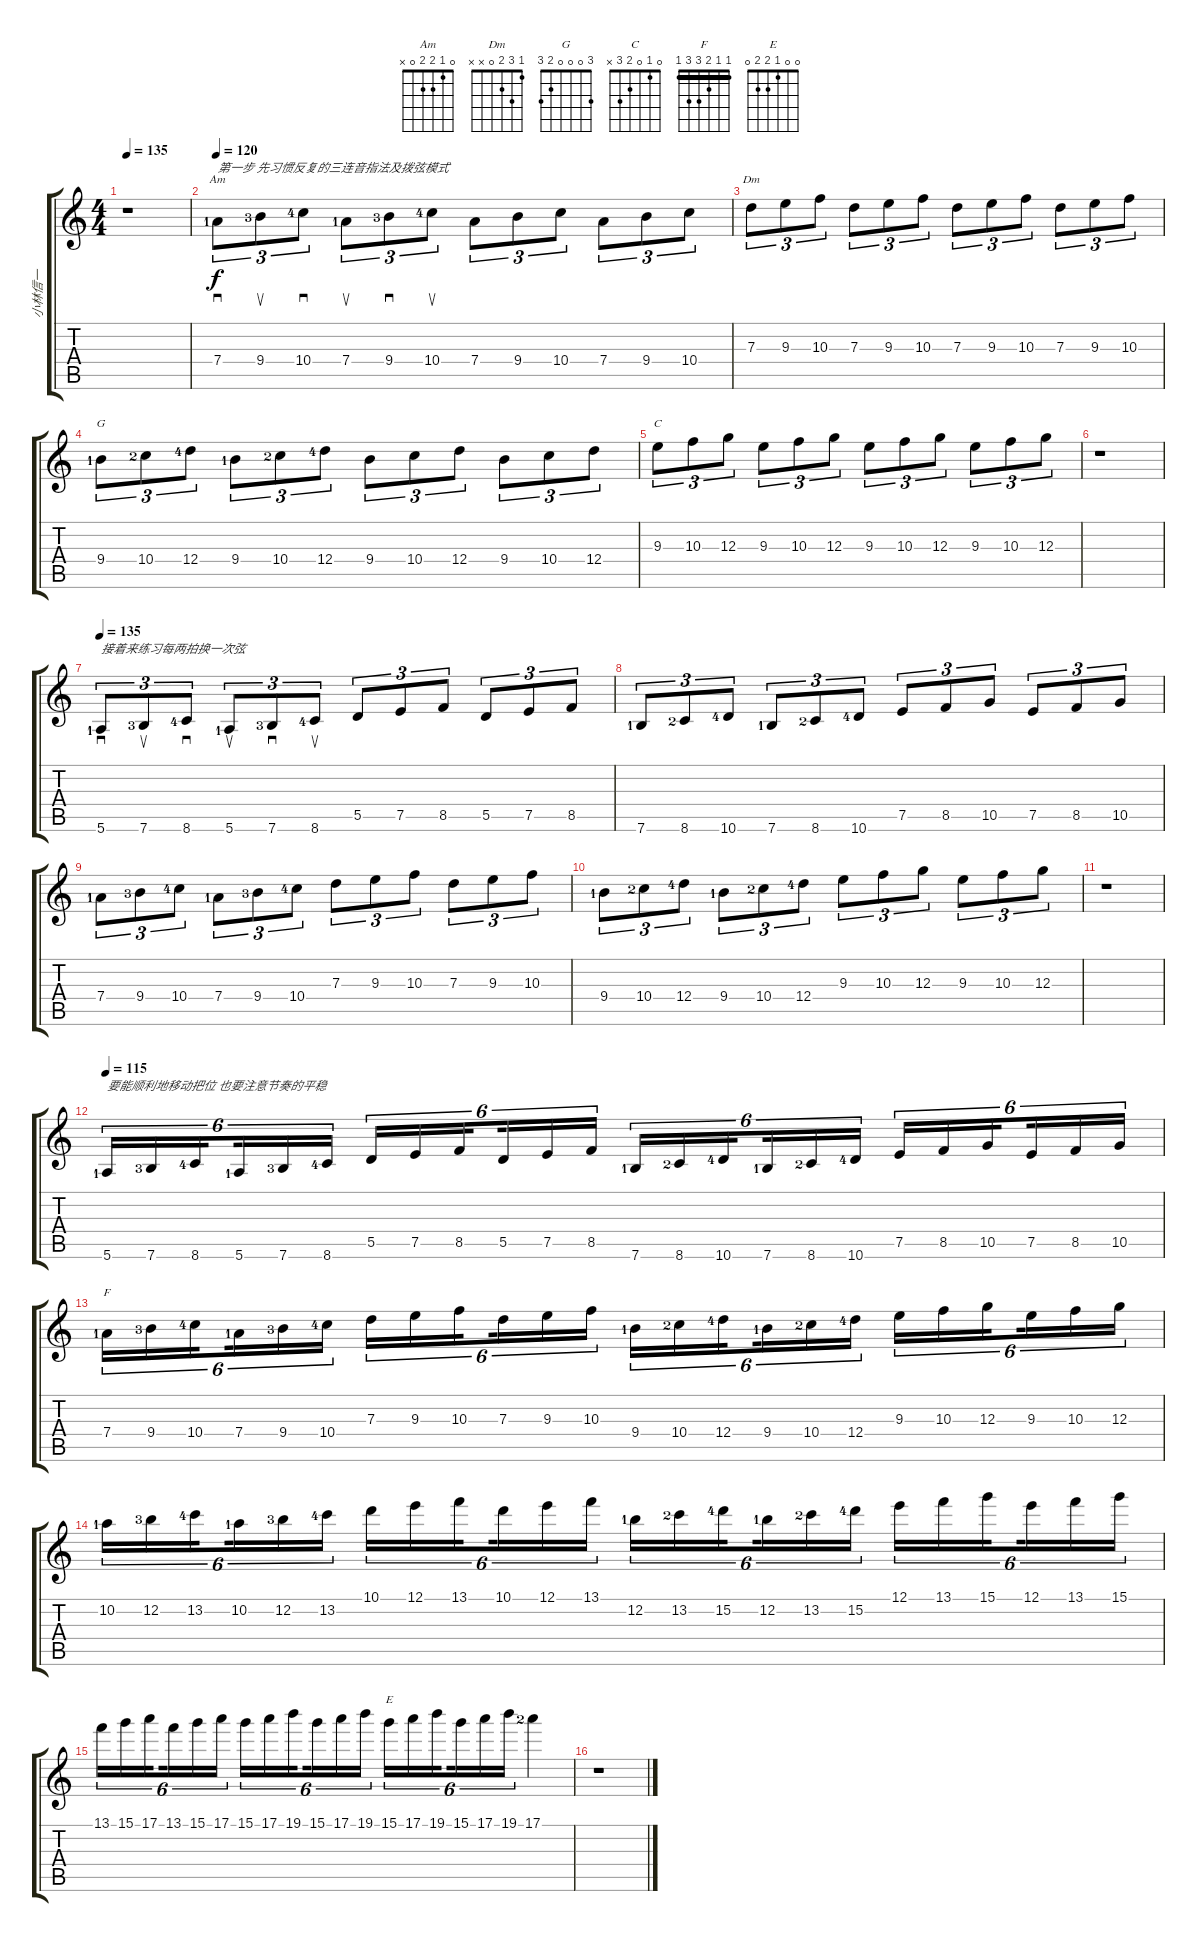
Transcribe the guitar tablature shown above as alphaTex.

\track ("小林信一" "小林信一") {instrument overdrivenguitar}
\staff {score tabs}
\tuning (E4 B3 G3 D3 A2 E2) {hide}
\chord ("Am" 0 1 2 2 0 x)
\chord ("Dm" 1 3 2 0 x x)
\chord ("G" 3 0 0 0 2 3)
\chord ("C" 0 1 0 2 3 x)
\chord ("F" 1 1 2 3 3 1) {barre 1}
\chord ("E" 0 0 1 2 2 0)
\ts (4 4)
\tempo 135
\clef g2
\ks c
r.1{dy f} |
\tempo 120
7.4{lf 2}.8{sd tu (3 2) ch "Am" txt "第一步 先习惯反复的三连音指法及拨弦模式"} 9.4{lf 4}.8{su tu (3 2)} 10.4{lf 5}.8{sd tu (3 2)} 7.4{lf 2}.8{su tu (3 2)} 9.4{lf 4}.8{sd tu (3 2)} 10.4{lf 5}.8{su tu (3 2)} 7.4.8{tu (3 2)} 9.4.8{tu (3 2)} 10.4.8{tu (3 2)} 7.4.8{tu (3 2)} 9.4.8{tu (3 2)} 10.4.8{tu (3 2)} |
7.3.8{tu (3 2) ch "Dm"} 9.3.8{tu (3 2)} 10.3.8{tu (3 2)} 7.3.8{tu (3 2)} 9.3.8{tu (3 2)} 10.3.8{tu (3 2)} 7.3.8{tu (3 2)} 9.3.8{tu (3 2)} 10.3.8{tu (3 2)} 7.3.8{tu (3 2)} 9.3.8{tu (3 2)} 10.3.8{tu (3 2)} |
9.4{lf 2}.8{tu (3 2) ch "G"} 10.4{lf 3}.8{tu (3 2)} 12.4{lf 5}.8{tu (3 2)} 9.4{lf 2}.8{tu (3 2)} 10.4{lf 3}.8{tu (3 2)} 12.4{lf 5}.8{tu (3 2)} 9.4.8{tu (3 2)} 10.4.8{tu (3 2)} 12.4.8{tu (3 2)} 9.4.8{tu (3 2)} 10.4.8{tu (3 2)} 12.4.8{tu (3 2)} |
9.3.8{tu (3 2) ch "C"} 10.3.8{tu (3 2)} 12.3.8{tu (3 2)} 9.3.8{tu (3 2)} 10.3.8{tu (3 2)} 12.3.8{tu (3 2)} 9.3.8{tu (3 2)} 10.3.8{tu (3 2)} 12.3.8{tu (3 2)} 9.3.8{tu (3 2)} 10.3.8{tu (3 2)} 12.3.8{tu (3 2)} |
r.1 |
\tempo 135
5.6{lf 2}.8{sd tu (3 2) txt "接着来练习每两拍换一次弦"} 7.6{lf 4}.8{su tu (3 2)} 8.6{lf 5}.8{sd tu (3 2)} 5.6{lf 2}.8{su tu (3 2)} 7.6{lf 4}.8{sd tu (3 2)} 8.6{lf 5}.8{su tu (3 2)} 5.5.8{tu (3 2)} 7.5.8{tu (3 2)} 8.5.8{tu (3 2)} 5.5.8{tu (3 2)} 7.5.8{tu (3 2)} 8.5.8{tu (3 2)} |
7.6{lf 2}.8{tu (3 2)} 8.6{lf 3}.8{tu (3 2)} 10.6{lf 5}.8{tu (3 2)} 7.6{lf 2}.8{tu (3 2)} 8.6{lf 3}.8{tu (3 2)} 10.6{lf 5}.8{tu (3 2)} 7.5.8{tu (3 2)} 8.5.8{tu (3 2)} 10.5.8{tu (3 2)} 7.5.8{tu (3 2)} 8.5.8{tu (3 2)} 10.5.8{tu (3 2)} |
7.4{lf 2}.8{tu (3 2)} 9.4{lf 4}.8{tu (3 2)} 10.4{lf 5}.8{tu (3 2)} 7.4{lf 2}.8{tu (3 2)} 9.4{lf 4}.8{tu (3 2)} 10.4{lf 5}.8{tu (3 2)} 7.3.8{tu (3 2)} 9.3.8{tu (3 2)} 10.3.8{tu (3 2)} 7.3.8{tu (3 2)} 9.3.8{tu (3 2)} 10.3.8{tu (3 2)} |
9.4{lf 2}.8{tu (3 2)} 10.4{lf 3}.8{tu (3 2)} 12.4{lf 5}.8{tu (3 2)} 9.4{lf 2}.8{tu (3 2)} 10.4{lf 3}.8{tu (3 2)} 12.4{lf 5}.8{tu (3 2)} 9.3.8{tu (3 2)} 10.3.8{tu (3 2)} 12.3.8{tu (3 2)} 9.3.8{tu (3 2)} 10.3.8{tu (3 2)} 12.3.8{tu (3 2)} |
r.1 |
\tempo 115
5.6{lf 2}.16{tu (6 4) txt "要能顺利地移动把位 也要注意节奏的平稳"} 7.6{lf 4}.16{tu (6 4)} 8.6{lf 5}.16{tu (6 4) beam splitsecondary} 5.6{lf 2}.16{tu (6 4)} 7.6{lf 4}.16{tu (6 4)} 8.6{lf 5}.16{tu (6 4)} 5.5.16{tu (6 4)} 7.5.16{tu (6 4)} 8.5.16{tu (6 4) beam splitsecondary} 5.5.16{tu (6 4)} 7.5.16{tu (6 4)} 8.5.16{tu (6 4)} 7.6{lf 2}.16{tu (6 4)} 8.6{lf 3}.16{tu (6 4)} 10.6{lf 5}.16{tu (6 4) beam splitsecondary} 7.6{lf 2}.16{tu (6 4)} 8.6{lf 3}.16{tu (6 4)} 10.6{lf 5}.16{tu (6 4)} 7.5.16{tu (6 4)} 8.5.16{tu (6 4)} 10.5.16{tu (6 4) beam splitsecondary} 7.5.16{tu (6 4)} 8.5.16{tu (6 4)} 10.5.16{tu (6 4)} |
7.4{lf 2}.16{tu (6 4) ch "F"} 9.4{lf 4}.16{tu (6 4)} 10.4{lf 5}.16{tu (6 4) beam splitsecondary} 7.4{lf 2}.16{tu (6 4)} 9.4{lf 4}.16{tu (6 4)} 10.4{lf 5}.16{tu (6 4)} 7.3.16{tu (6 4)} 9.3.16{tu (6 4)} 10.3.16{tu (6 4) beam splitsecondary} 7.3.16{tu (6 4)} 9.3.16{tu (6 4)} 10.3.16{tu (6 4)} 9.4{lf 2}.16{tu (6 4)} 10.4{lf 3}.16{tu (6 4)} 12.4{lf 5}.16{tu (6 4) beam splitsecondary} 9.4{lf 2}.16{tu (6 4)} 10.4{lf 3}.16{tu (6 4)} 12.4{lf 5}.16{tu (6 4)} 9.3.16{tu (6 4)} 10.3.16{tu (6 4)} 12.3.16{tu (6 4) beam splitsecondary} 9.3.16{tu (6 4)} 10.3.16{tu (6 4)} 12.3.16{tu (6 4)} |
10.2{lf 2}.16{tu (6 4)} 12.2{lf 4}.16{tu (6 4)} 13.2{lf 5}.16{tu (6 4) beam splitsecondary} 10.2{lf 2}.16{tu (6 4)} 12.2{lf 4}.16{tu (6 4)} 13.2{lf 5}.16{tu (6 4)} 10.1.16{tu (6 4)} 12.1.16{tu (6 4)} 13.1.16{tu (6 4) beam splitsecondary} 10.1.16{tu (6 4)} 12.1.16{tu (6 4)} 13.1.16{tu (6 4)} 12.2{lf 2}.16{tu (6 4)} 13.2{lf 3}.16{tu (6 4)} 15.2{lf 5}.16{tu (6 4) beam splitsecondary} 12.2{lf 2}.16{tu (6 4)} 13.2{lf 3}.16{tu (6 4)} 15.2{lf 5}.16{tu (6 4)} 12.1.16{tu (6 4)} 13.1.16{tu (6 4)} 15.1.16{tu (6 4) beam splitsecondary} 12.1.16{tu (6 4)} 13.1.16{tu (6 4)} 15.1.16{tu (6 4)} |
13.1.16{tu (6 4)} 15.1.16{tu (6 4)} 17.1.16{tu (6 4) beam splitsecondary} 13.1.16{tu (6 4)} 15.1.16{tu (6 4)} 17.1.16{tu (6 4)} 15.1.16{tu (6 4)} 17.1.16{tu (6 4)} 19.1.16{tu (6 4) beam splitsecondary} 15.1.16{tu (6 4)} 17.1.16{tu (6 4)} 19.1.16{tu (6 4)} 15.1.16{tu (6 4) ch "E"} 17.1.16{tu (6 4)} 19.1.16{tu (6 4) beam splitsecondary} 15.1.16{tu (6 4)} 17.1.16{tu (6 4)} 19.1.16{tu (6 4)} 17.1{lf 3}.4 |
r.1
